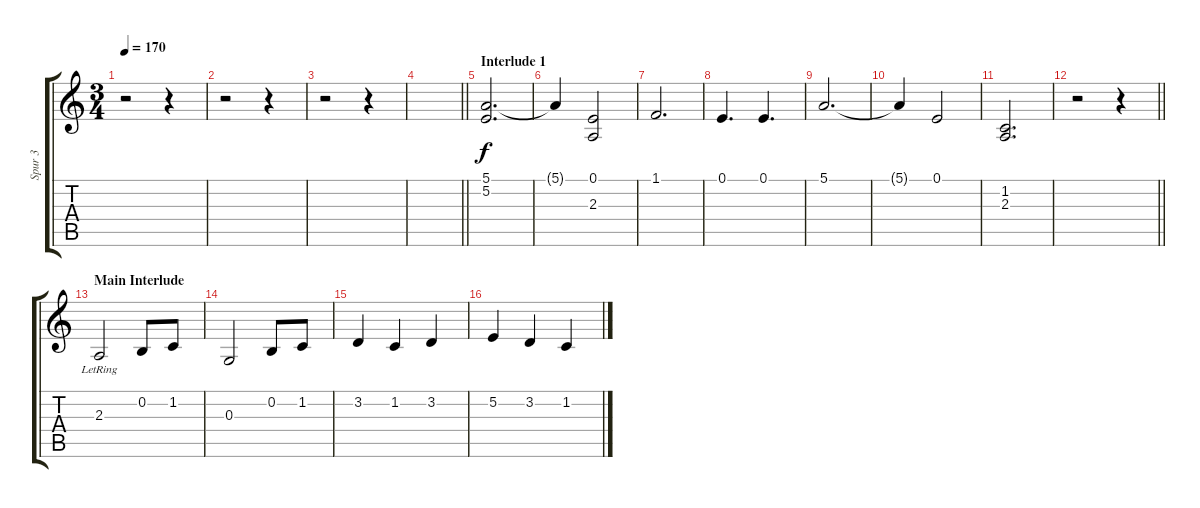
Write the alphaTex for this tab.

\track ("Spur 3" "Spur 3") {instrument tangoaccordion}
\staff {score tabs}
\tuning (E4 B3 G3 D3 A2 E2) {hide}
\ts (3 4)
\tempo 170
\clef g2
\ks c
r.2{dy f instrument tangoaccordion} r.4 |
r.2 r.4 |
r.2 r.4 |
\barLineRight lightlight
|
\section ("" "Interlude 1")
(5.1 5.2).2{d} |
5.1{t}.4 (0.1 2.3).2 |
1.1.2{d} |
0.1.4{d} 0.1.4{d} |
5.1.2{d} |
5.1{t}.4 0.1.2 |
(1.2 2.3).2{d} |
\barLineRight lightlight
r.2 r.4 |
\section ("" "Main Interlude")
2.3{lr}.2 0.2.8 1.2.8 |
0.3.2 0.2.8 1.2.8 |
3.2.4 1.2.4 3.2.4 |
5.2.4 3.2.4 1.2.4
